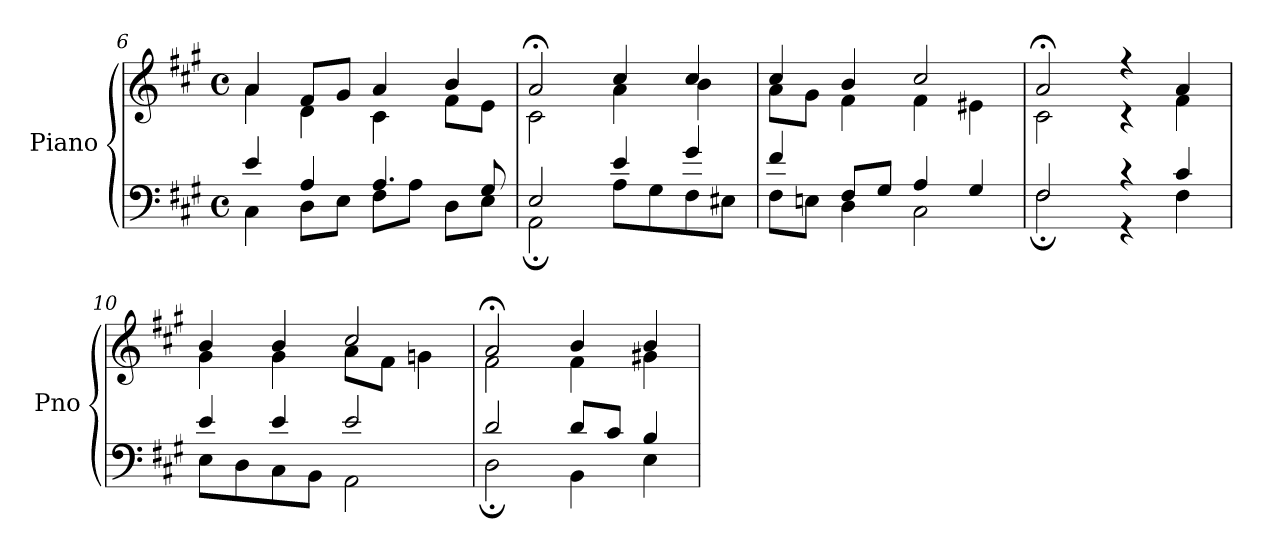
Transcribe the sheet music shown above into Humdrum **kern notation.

**kern	**kern
*part1	*part1
*staff2	*staff1
*I"Piano	*
*I'Pno	*
*clefF4	*clefG2
*k[f#c#g#]	*k[f#c#g#]
*M4/4	*M4/4
*met(c)	*met(c)
=6	=6
*^	*^
4e/	4C#\	4a/	4a\
4A/	8D\L	8f#/L	4d\
.	8E\J	8g#/J	.
4.A/	8F#\L	4a/	4c#\
.	8A\J	.	.
.	8D\L	4b/	8f#\L
8G#/	8E\J	.	8e\J
=7	=7	=7	=7
2E/	2AA;\	2a;</	2c#\
4e/	8A\L	4cc#/	4a\
.	8G#\	.	.
4g#/	8F#\	4cc#/	4b\
.	8E#X\J	.	.
=8	=8	=8	=8
4f#/	8F#\L	4cc#/	8a\L
.	8En\J	.	8g#\J
8F#/L	4D\	4b/	4f#\
8G#/J	.	.	.
4A/	2C#\	2cc#/	4f#\
4G#/	.	.	4e#X\
=9	=9	=9	=9
2F#/	2F#;\	2a;</	2c#\
4r	4r	4r	4r
4c#/	4F#\	4a/	4f#\
=10	=10	=10	=10
4e/	8E\L	4b/	4g#\
.	8D\	.	.
4e/	8C#\	4b/	4g#\
.	8BB\J	.	.
2e/	2AA\	2cc#/	8a\L
.	.	.	8f#\J
.	.	.	4gn\
=11	=11	=11	=11
2d/	2D;\	2a;</	2f#\
8d/L	4BB\	4b/	4f#\
8c#/J	.	.	.
4B/	4E\	4b/	4g#X\
*v	*v	*	*
*	*v	*v
=	=
*-	*-
